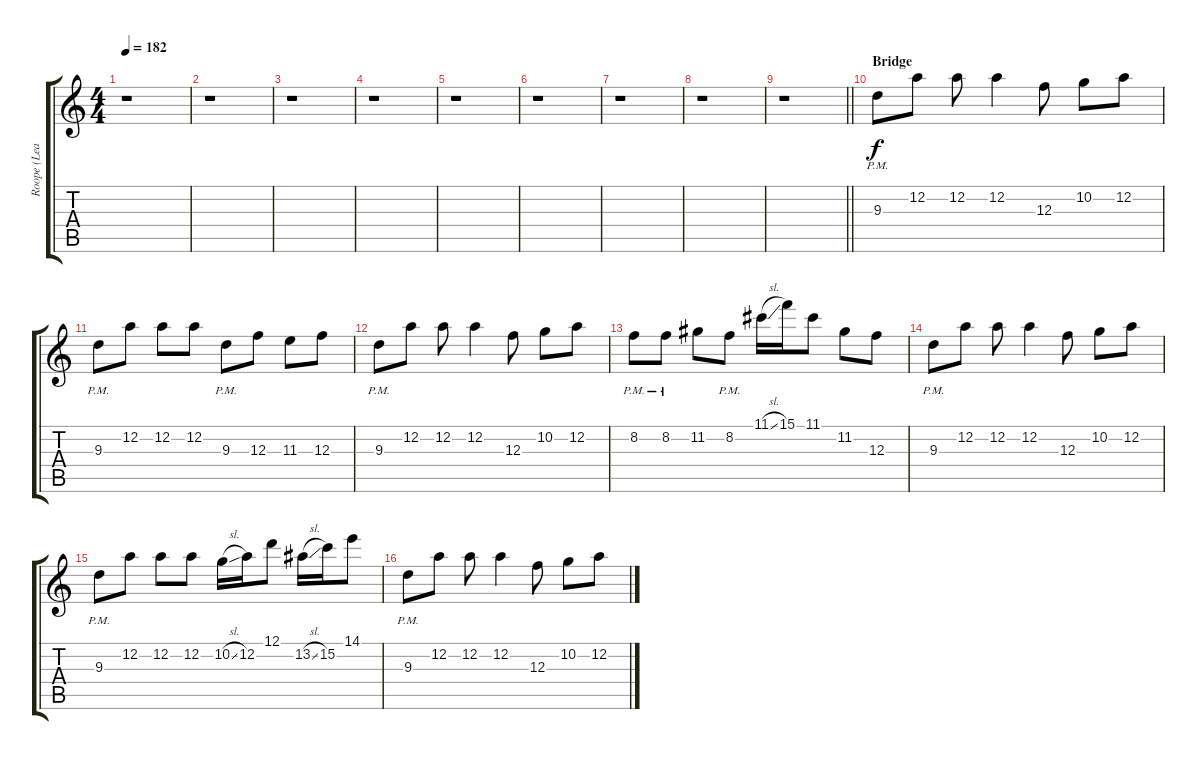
\track ("Roope (Lead Guitar)" "Roope (Lea") {instrument distortionguitar}
\staff {score tabs}
\tuning (D4 A3 F3 C3 G2 C2) {hide}
\ts (4 4)
\tempo 182
\clef g2
\ks c
r.1{dy f} |
r.1 |
r.1 |
r.1 |
r.1 |
r.1 |
r.1 |
r.1 |
\barLineRight lightlight
r.1 |
\section ("" "Bridge")
9.3{pm}.8 12.2.8 12.2.8 12.2.4 12.3.8 10.2.8 12.2.8 |
9.3{pm}.8 12.2.8 12.2.8 12.2.8 9.3{pm}.8 12.3.8 11.3.8 12.3.8 |
9.3{pm}.8 12.2.8 12.2.8 12.2.4 12.3.8 10.2.8 12.2.8 |
8.2{pm}.8 8.2{pm}.8 11.2.8 8.2{pm}.8 11.1{sl}.16 15.1.16 11.1.8 11.2.8 12.3.8 |
9.3{pm}.8 12.2.8 12.2.8 12.2.4 12.3.8 10.2.8 12.2.8 |
9.3{pm}.8 12.2.8 12.2.8 12.2.8 10.2{sl}.16 12.2.16 12.1.8 13.2{sl}.16 15.2.16 14.1.8 |
9.3{pm}.8 12.2.8 12.2.8 12.2.4 12.3.8 10.2.8 12.2.8
